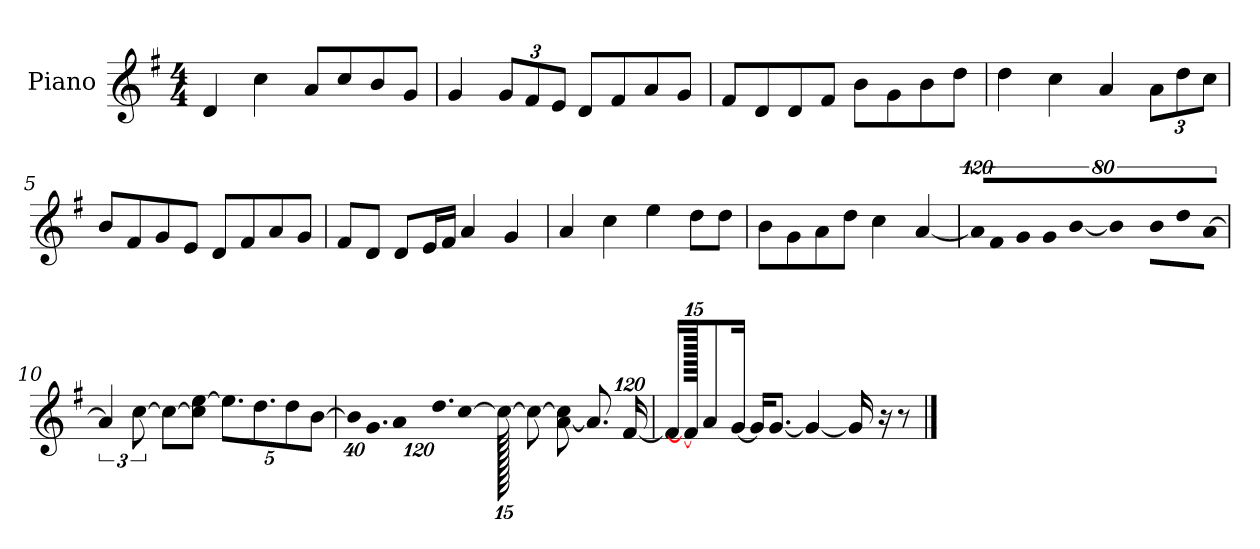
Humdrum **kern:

**kern
*part1
*staff1
*I"Piano
*I'P-no
*clefG2
*k[f#]
*M4/4
*MM90
=1
4d/
4cc\
8a/L
8cc/
8b/
8g/J
=2
4g/
*Xbrackettup
12g/L
12f#/
12e/J
8d/L
8f#/
8a/
8g/J
=3
8f#/L
8d/
8d/
8f#/J
8b\L
8g\
8b\
8dd\J
=4
4dd\
4cc\
4a/
12a\L
12dd\
12cc\J
=5
8b/L
8f#/
8g/
8e/J
8d/L
8f#/
8a/
8g/J
!!LO:LB:g=z
=6
8f#/L
8d/J
8d/L
16e/L
16f#/JJ
4a/
4g/
=7
4a/
4cc\
4ee\
8dd\L
8dd\J
=8
8b\L
8g\
8a\
8dd\J
4cc\
[4a/
=9
*brackettup
!LO:N:vis=16
1920%107a/KL]
!LO:N:vis=8
640%71f#/
!LO:N:vis=8
640%71g/
!LO:N:vis=8
640%71g/
!LO:N:vis=16
[1920%107b/Jk
!LO:N:vis=4
1920%427b\]
!LO:N:vis=8
640%71b\L
!LO:N:vis=8
640%71dd\
!LO:N:vis=8
[640%71a\J
=10
6a/]
[12cc\
8cc\L_
8cc\] [8ee\J
*Xbrackettup
10.ee\L]
10.dd\
10dd\
[10b\J
!!LO:LB:g=z
=11
!LO:N:vis=32
640%23b\KLL]
!LO:N:vis=16.
960%103g\J
!LO:N:vis=8
960%137a\
!LO:N:vis=16.
960%103dd\L
[384%41cc\J
1920cc\_
8cc\L_
[8a\ 8cc\]J
8.a/L]
[1920%119f#/Jk
=12
16f#/KL]
1920f#/_
8a/
[16g/Jk
16g/KL]
[8.g/J
4g/_
16g/]
16r
8r
==
*-
